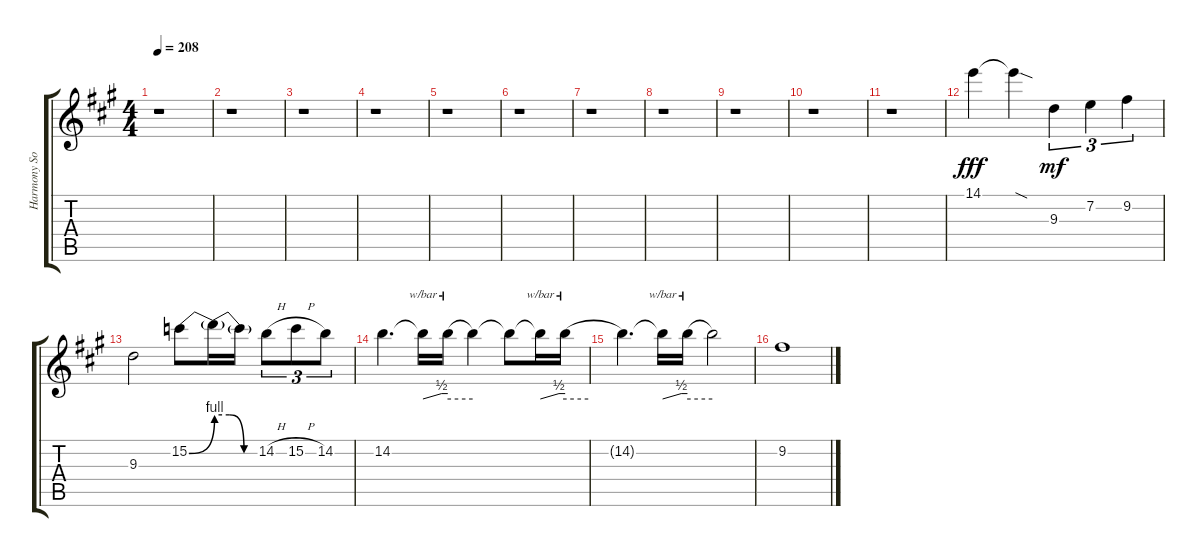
\track ("Harmony Solo" "Harmony So") {instrument overdrivenguitar}
\staff {score tabs}
\tuning (D4 A3 F3 C3 G2 D2) {hide}
\ts (4 4)
\tempo 208
\clef g2
\ks a
r.1{dy fff} |
r.1 |
r.1 |
r.1 |
r.1 |
r.1 |
r.1 |
r.1 |
r.1 |
r.1 |
r.1 |
14.1.4 14.1{sod t}.4 9.3.4{tu (3 2) dy mf} 7.2.4{tu (3 2)} 9.2.4{tu (3 2)} |
9.3.2 15.2{be (bend 0 0 60 4)}.8 15.2{be (custom 0 4 20 4 40 0 60 0) t}.16 15.2{t}.16 14.2{h}.8{tu (3 2)} 15.2{h}.8{tu (3 2)} 14.2.8{tu (3 2)} |
14.2.4{d} 14.2{t}.16{tbe (custom default 0 0 45 2 60 2)} 14.2{t}.16{tbe (hold default 0 0 60 0)} 14.2{t}.4 14.2{t}.8 14.2{t}.16{tbe (custom default 0 0 45 2 60 2)} 14.2{t}.16{tbe (hold default 0 0 60 0)} |
14.2{t}.4{d} 14.2{t}.16{tbe (custom default 0 0 45 2 60 2)} 14.2{t}.16{tbe (hold default 0 0 60 0)} 14.2{t}.2 |
9.2.1
